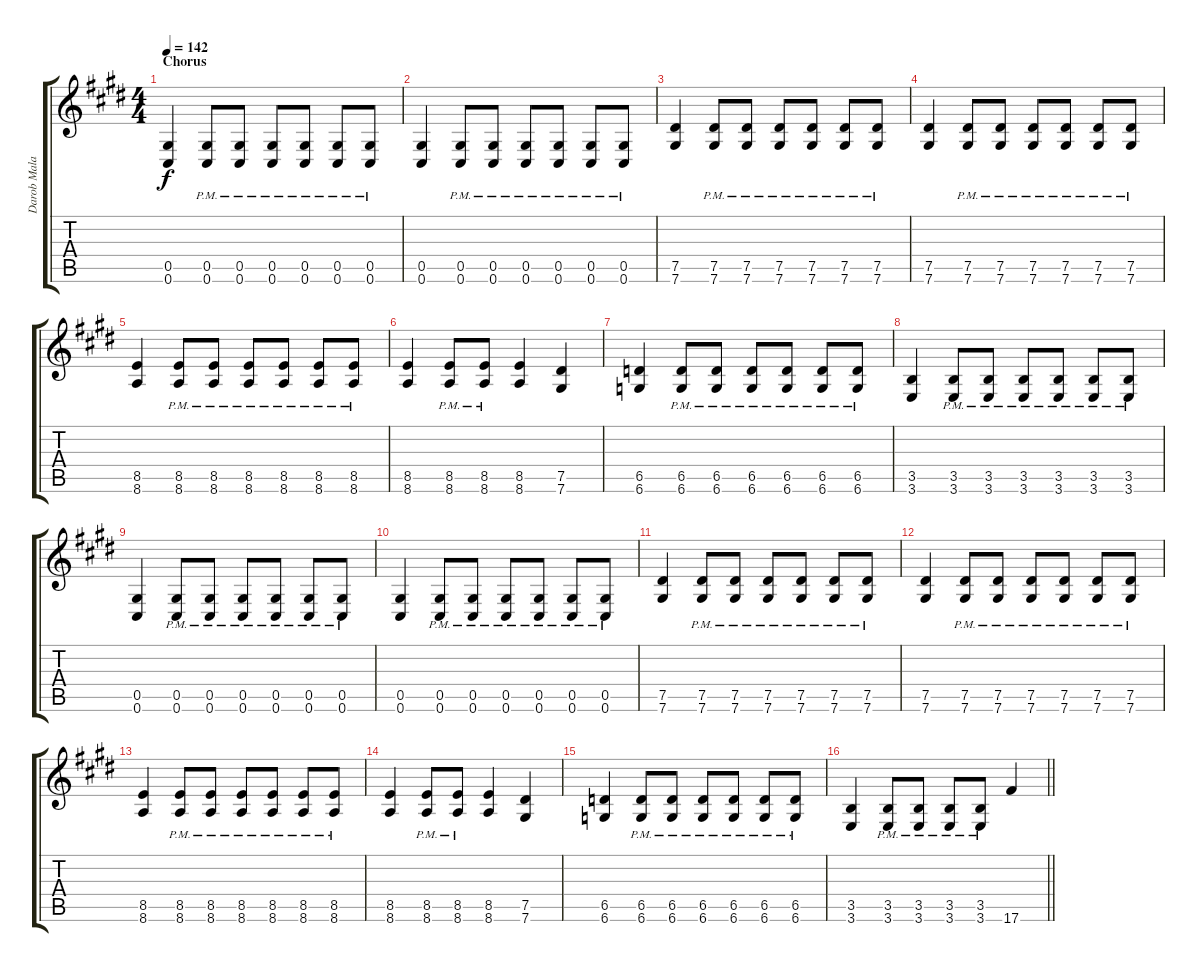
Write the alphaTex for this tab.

\track ("Darob Malakian [Guitar 3]" "Darob Mala") {instrument distortionguitar}
\staff {score tabs}
\tuning (Eb4 Bb3 Gb3 Db3 Ab2 Db2) {hide}
\ts (4 4)
\section ("" "Chorus")
\tempo 142
\clef g2
\ks c#minor
(0.5 0.6).4{dy f} (0.5{pm} 0.6{pm}).8 (0.5{pm} 0.6{pm}).8 (0.5{pm} 0.6{pm}).8 (0.5{pm} 0.6{pm}).8 (0.5{pm} 0.6{pm}).8 (0.5{pm} 0.6{pm}).8 |
(0.5 0.6).4 (0.5{pm} 0.6{pm}).8 (0.5{pm} 0.6{pm}).8 (0.5{pm} 0.6{pm}).8 (0.5{pm} 0.6{pm}).8 (0.5{pm} 0.6{pm}).8 (0.5{pm} 0.6{pm}).8 |
(7.5 7.6).4 (7.5{pm} 7.6{pm}).8 (7.5{pm} 7.6{pm}).8 (7.5{pm} 7.6{pm}).8 (7.5{pm} 7.6{pm}).8 (7.5{pm} 7.6{pm}).8 (7.5{pm} 7.6{pm}).8 |
(7.5 7.6).4 (7.5{pm} 7.6{pm}).8 (7.5{pm} 7.6{pm}).8 (7.5{pm} 7.6{pm}).8 (7.5{pm} 7.6{pm}).8 (7.5{pm} 7.6{pm}).8 (7.5{pm} 7.6{pm}).8 |
(8.5 8.6).4 (8.5{pm} 8.6{pm}).8 (8.5{pm} 8.6{pm}).8 (8.5{pm} 8.6{pm}).8 (8.5{pm} 8.6{pm}).8 (8.5{pm} 8.6{pm}).8 (8.5{pm} 8.6{pm}).8 |
(8.5 8.6).4 (8.5{pm} 8.6{pm}).8 (8.5{pm} 8.6{pm}).8 (8.5 8.6).4 (7.5 7.6).4 |
(6.5 6.6).4 (6.5{pm} 6.6{pm}).8 (6.5{pm} 6.6{pm}).8 (6.5{pm} 6.6{pm}).8 (6.5{pm} 6.6{pm}).8 (6.5{pm} 6.6{pm}).8 (6.5{pm} 6.6{pm}).8 |
(3.5 3.6).4 (3.5{pm} 3.6{pm}).8 (3.5{pm} 3.6{pm}).8 (3.5{pm} 3.6{pm}).8 (3.5{pm} 3.6{pm}).8 (3.5{pm} 3.6{pm}).8 (3.5{pm} 3.6{pm}).8 |
(0.5 0.6).4 (0.5{pm} 0.6{pm}).8 (0.5{pm} 0.6{pm}).8 (0.5{pm} 0.6{pm}).8 (0.5{pm} 0.6{pm}).8 (0.5{pm} 0.6{pm}).8 (0.5{pm} 0.6{pm}).8 |
(0.5 0.6).4 (0.5{pm} 0.6{pm}).8 (0.5{pm} 0.6{pm}).8 (0.5{pm} 0.6{pm}).8 (0.5{pm} 0.6{pm}).8 (0.5{pm} 0.6{pm}).8 (0.5{pm} 0.6{pm}).8 |
(7.5 7.6).4 (7.5{pm} 7.6{pm}).8 (7.5{pm} 7.6{pm}).8 (7.5{pm} 7.6{pm}).8 (7.5{pm} 7.6{pm}).8 (7.5{pm} 7.6{pm}).8 (7.5{pm} 7.6{pm}).8 |
(7.5 7.6).4 (7.5{pm} 7.6{pm}).8 (7.5{pm} 7.6{pm}).8 (7.5{pm} 7.6{pm}).8 (7.5{pm} 7.6{pm}).8 (7.5{pm} 7.6{pm}).8 (7.5{pm} 7.6{pm}).8 |
(8.5 8.6).4 (8.5{pm} 8.6{pm}).8 (8.5{pm} 8.6{pm}).8 (8.5{pm} 8.6{pm}).8 (8.5{pm} 8.6{pm}).8 (8.5{pm} 8.6{pm}).8 (8.5{pm} 8.6{pm}).8 |
(8.5 8.6).4 (8.5{pm} 8.6{pm}).8 (8.5{pm} 8.6{pm}).8 (8.5 8.6).4 (7.5 7.6).4 |
(6.5 6.6).4 (6.5{pm} 6.6{pm}).8 (6.5{pm} 6.6{pm}).8 (6.5{pm} 6.6{pm}).8 (6.5{pm} 6.6{pm}).8 (6.5{pm} 6.6{pm}).8 (6.5{pm} 6.6{pm}).8 |
\barLineRight lightlight
(3.5 3.6).4 (3.5{pm} 3.6{pm}).8 (3.5{pm} 3.6{pm}).8 (3.5{pm} 3.6{pm}).8 (3.5{pm} 3.6{pm}).8 17.6{ss}.4
